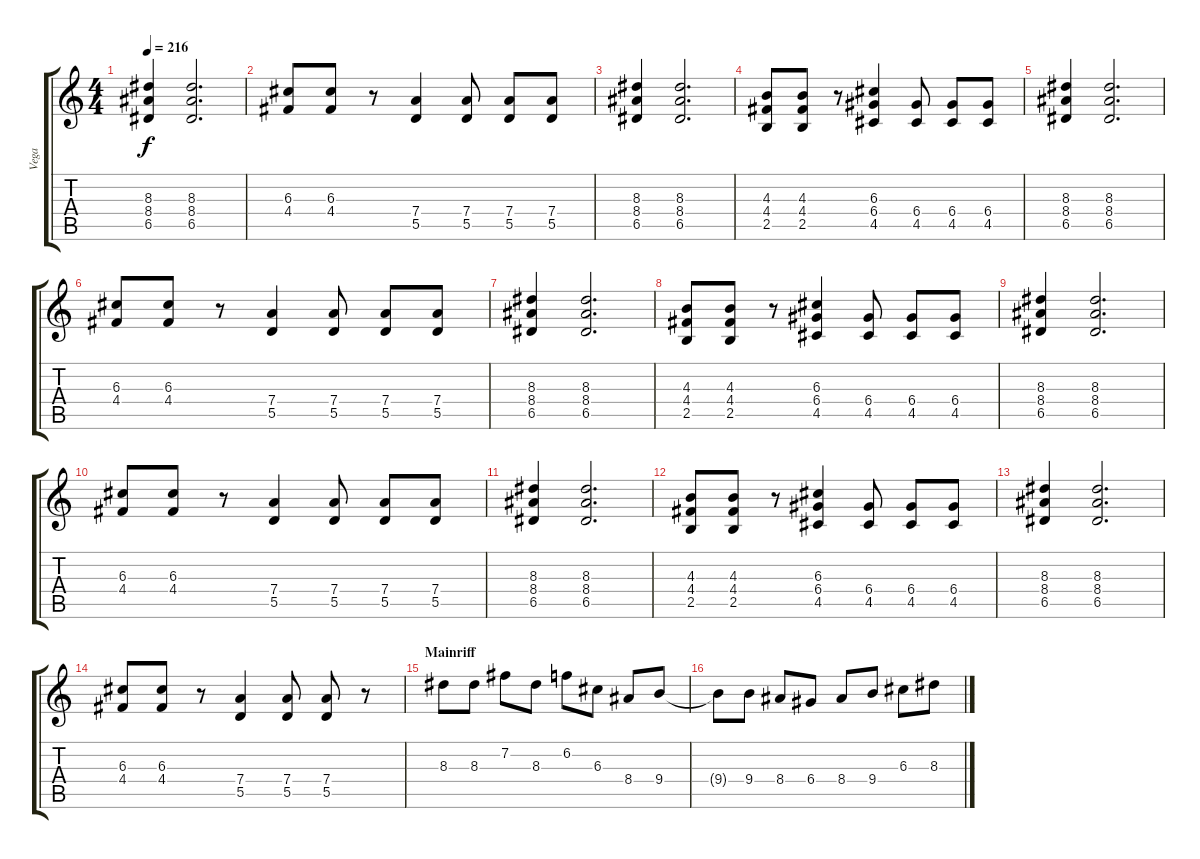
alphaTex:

\track ("Vega" "Vega") {instrument overdrivenguitar}
\staff {score tabs}
\tuning (E4 B3 G3 D3 A2 E2) {hide}
\ts (4 4)
\tempo 216
\clef g2
\ks c
(8.3 8.4 6.5).4{dy f} (8.3 8.4 6.5).2{d} |
(6.3 4.4).8 (6.3 4.4).8 r.8 (7.4 5.5).4 (7.4 5.5).8 (7.4 5.5).8 (7.4 5.5).8 |
(8.3 8.4 6.5).4 (8.3 8.4 6.5).2{d} |
(4.3 4.4 2.5).8 (4.3 4.4 2.5).8 r.8 (6.3 6.4 4.5).4 (6.4 4.5).8 (6.4 4.5).8 (6.4 4.5).8 |
(8.3 8.4 6.5).4 (8.3 8.4 6.5).2{d} |
(6.3 4.4).8 (6.3 4.4).8 r.8 (7.4 5.5).4 (7.4 5.5).8 (7.4 5.5).8 (7.4 5.5).8 |
(8.3 8.4 6.5).4 (8.3 8.4 6.5).2{d} |
(4.3 4.4 2.5).8 (4.3 4.4 2.5).8 r.8 (6.3 6.4 4.5).4 (6.4 4.5).8 (6.4 4.5).8 (6.4 4.5).8 |
(8.3 8.4 6.5).4 (8.3 8.4 6.5).2{d} |
(6.3 4.4).8 (6.3 4.4).8 r.8 (7.4 5.5).4 (7.4 5.5).8 (7.4 5.5).8 (7.4 5.5).8 |
(8.3 8.4 6.5).4 (8.3 8.4 6.5).2{d} |
(4.3 4.4 2.5).8 (4.3 4.4 2.5).8 r.8 (6.3 6.4 4.5).4 (6.4 4.5).8 (6.4 4.5).8 (6.4 4.5).8 |
(8.3 8.4 6.5).4 (8.3 8.4 6.5).2{d} |
(6.3 4.4).8 (6.3 4.4).8 r.8 (7.4 5.5).4 (7.4 5.5).8 (7.4 5.5).8 r.8 |
\section ("" "Mainriff")
8.3.8 8.3.8 7.2.8 8.3.8 6.2.8 6.3.8 8.4.8 9.4.8 |
9.4{t}.8 9.4.8 8.4.8 6.4.8 8.4.8 9.4.8 6.3.8 8.3.8
